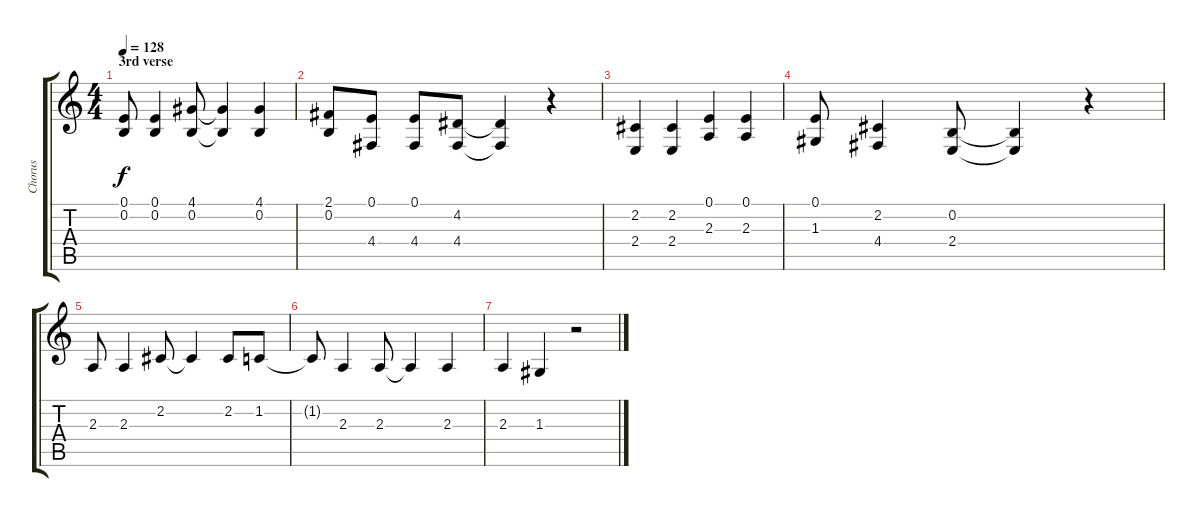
\track ("Chorus" "Chorus") {instrument tenorsax}
\staff {score tabs}
\tuning (E4 B3 G3 D3 A2 E2) {hide}
\ts (4 4)
\section ("" "3rd verse")
\tempo 128
\clef g2
\ks c
(0.1 0.2).8{dy f} (0.1 0.2).4 (4.1 0.2).8 (4.1{t} 0.2{t}).4 (4.1 0.2).4 |
(2.1 0.2).8 (0.1 4.4).8 (0.1 4.4).8 (4.2 4.4).8 (4.2{t} 4.4{t}).4 r.4 |
(2.2 2.4).4 (2.2 2.4).4 (0.1 2.3).4 (0.1 2.3).4 |
(0.1 1.3).8 (2.2 4.4).4 (0.2 2.4).8 (0.2{t} 2.4{t}).4 r.4 |
2.3.8 2.3.4 2.2.8 2.2{t}.4 2.2.8 1.2.8 |
1.2{t}.8 2.3.4 2.3.8 2.3{t}.4 2.3.4 |
2.3.4 1.3.4 r.2
